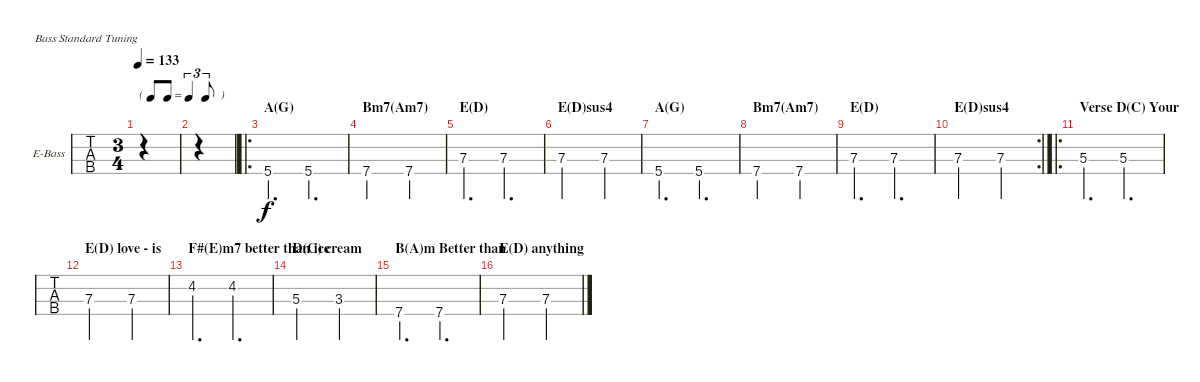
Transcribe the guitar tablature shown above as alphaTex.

\bracketExtendMode groupsimilarinstruments
\firstSystemTrackNameOrientation horizontal
\otherSystemsTrackNameOrientation horizontal
\track ("Electric Bass" "E-Bass") {solo instrument electricbassfinger}
\staff {tabs}
\tuning (G2 D2 A1 E1)
\ts (3 4)
\tf triplet8th
\tempo 133
\clef f4
\ks a
|
|
\ro
\section ("" "A(G)")
5.4.4{d} 5.4.4{d} |
\section ("" "Bm7(Am7)")
7.4.2 7.4.4 |
\section ("" "E(D)")
7.3.4{d} 7.3.4{d} |
\section ("" "E(D)sus4")
7.3.2 7.3.4 |
\section ("" "A(G)")
5.4.4{d} 5.4.4{d} |
\section ("" "Bm7(Am7)")
7.4.2 7.4.4 |
\section ("" "E(D)")
7.3.4{d} 7.3.4{d} |
\rc 2
\section ("" "E(D)sus4")
7.3.2 7.3.4 |
\ro
\section ("" "Verse D(C) Your")
5.3.4{d} 5.3.4{d} |
\section ("" "E(D) love - is")
7.3.2 7.3.4 |
\section ("" "F#(E)m7 better than ice")
4.2.4{d} 4.2.4{d} |
\section ("" "D(C) cream")
5.3.2 3.3.4 |
\section ("" "B(A)m Better than")
7.4.4{d} 7.4.4{d} |
\section ("" "E(D) anything")
7.3.2 7.3.4
